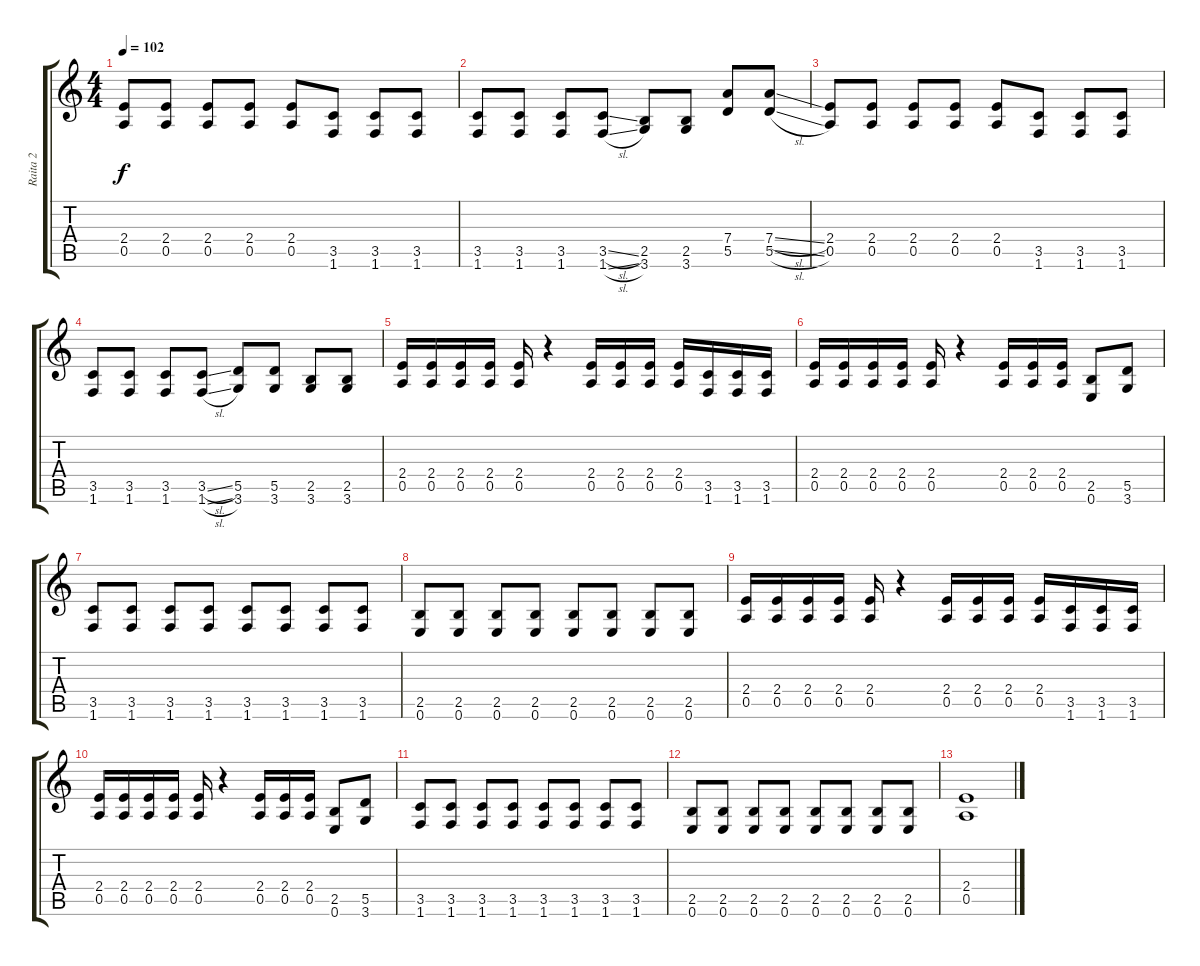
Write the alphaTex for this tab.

\track ("Raita 2" "Raita 2") {instrument distortionguitar}
\staff {score tabs}
\tuning (E4 B3 G3 D3 A2 E2) {hide}
\ts (4 4)
\tempo 102
\clef g2
\ks c
(2.4 0.5).8{dy f} (2.4 0.5).8 (2.4 0.5).8 (2.4 0.5).8 (2.4 0.5).8 (3.5 1.6).8 (3.5 1.6).8 (3.5 1.6).8 |
(3.5 1.6).8 (3.5 1.6).8 (3.5 1.6).8 (3.5{sl} 1.6{sl}).8 (2.5 3.6).8 (2.5 3.6).8 (7.4 5.5).8 (7.4{sl} 5.5{sl}).8 |
(2.4 0.5).8 (2.4 0.5).8 (2.4 0.5).8 (2.4 0.5).8 (2.4 0.5).8 (3.5 1.6).8 (3.5 1.6).8 (3.5 1.6).8 |
(3.5 1.6).8 (3.5 1.6).8 (3.5 1.6).8 (3.5{sl} 1.6{sl}).8 (5.5 3.6).8 (5.5 3.6).8 (2.5 3.6).8 (2.5 3.6).8 |
(2.4 0.5).16 (2.4 0.5).16 (2.4 0.5).16 (2.4 0.5).16 (2.4 0.5).16 r.4 (2.4 0.5).16 (2.4 0.5).16 (2.4 0.5).16 (2.4 0.5).16 (3.5 1.6).16 (3.5 1.6).16 (3.5 1.6).16 |
(2.4 0.5).16 (2.4 0.5).16 (2.4 0.5).16 (2.4 0.5).16 (2.4 0.5).16 r.4 (2.4 0.5).16 (2.4 0.5).16 (2.4 0.5).16 (2.5 0.6).8 (5.5 3.6).8 |
(3.5 1.6).8 (3.5 1.6).8 (3.5 1.6).8 (3.5 1.6).8 (3.5 1.6).8 (3.5 1.6).8 (3.5 1.6).8 (3.5 1.6).8 |
(2.5 0.6).8 (2.5 0.6).8 (2.5 0.6).8 (2.5 0.6).8 (2.5 0.6).8 (2.5 0.6).8 (2.5 0.6).8 (2.5 0.6).8 |
(2.4 0.5).16 (2.4 0.5).16 (2.4 0.5).16 (2.4 0.5).16 (2.4 0.5).16 r.4 (2.4 0.5).16 (2.4 0.5).16 (2.4 0.5).16 (2.4 0.5).16 (3.5 1.6).16 (3.5 1.6).16 (3.5 1.6).16 |
(2.4 0.5).16 (2.4 0.5).16 (2.4 0.5).16 (2.4 0.5).16 (2.4 0.5).16 r.4 (2.4 0.5).16 (2.4 0.5).16 (2.4 0.5).16 (2.5 0.6).8 (5.5 3.6).8 |
(3.5 1.6).8 (3.5 1.6).8 (3.5 1.6).8 (3.5 1.6).8 (3.5 1.6).8 (3.5 1.6).8 (3.5 1.6).8 (3.5 1.6).8 |
(2.5 0.6).8 (2.5 0.6).8 (2.5 0.6).8 (2.5 0.6).8 (2.5 0.6).8 (2.5 0.6).8 (2.5 0.6).8 (2.5 0.6).8 |
(2.4 0.5).1
